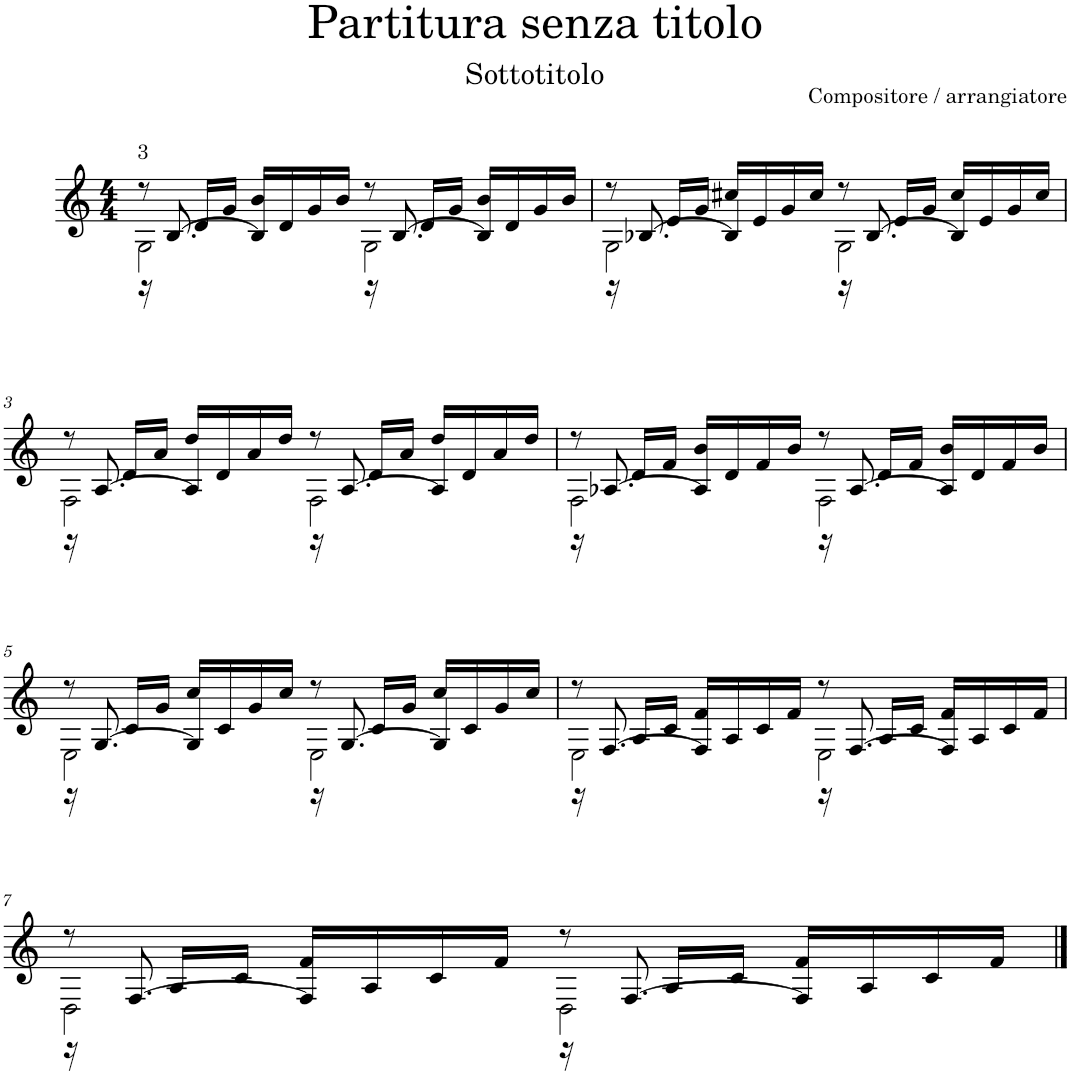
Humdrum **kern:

**kern
*part1
*staff1
*I"Oboe
*I'Ob.
*clefG2
*k[]
*M4/4
=1
*^
*	*^
!LO:TX:a:t=3	!	!
8r	2G\	16r
.	.	[8.B/
16d/LL	.	.
16g/JJ	.	.
16b/LL	.	4B/]
16d/	.	.
16g/	.	.
16b/JJ	.	.
8r	2G\	16r
.	.	[8.B/
16d/LL	.	.
16g/JJ	.	.
16b/LL	.	4B/]
16d/	.	.
16g/	.	.
16b/JJ	.	.
=2	=2	=2
8r	2G\	16r
.	.	[8.B-X/
16e/LL	.	.
16g/JJ	.	.
16cc#X/LL	.	4B-/]
16e/	.	.
16g/	.	.
16cc#/JJ	.	.
8r	2G\	16r
.	.	[8.B-/
16e/LL	.	.
16g/JJ	.	.
16cc#/LL	.	4B-/]
16e/	.	.
16g/	.	.
16cc#/JJ	.	.
!!LO:LB:g=z	!!	!!
=3	=3	=3
8r	2F\	16r
.	.	[8.A/
16d/LL	.	.
16a/JJ	.	.
16dd/LL	.	4A/]
16d/	.	.
16a/	.	.
16dd/JJ	.	.
8r	2F\	16r
.	.	[8.A/
16d/LL	.	.
16a/JJ	.	.
16dd/LL	.	4A/]
16d/	.	.
16a/	.	.
16dd/JJ	.	.
=4	=4	=4
8r	2F\	16r
.	.	[8.A-X/
16d/LL	.	.
16f/JJ	.	.
16b/LL	.	4A-/]
16d/	.	.
16f/	.	.
16b/JJ	.	.
8r	2F\	16r
.	.	[8.A-/
16d/LL	.	.
16f/JJ	.	.
16b/LL	.	4A-/]
16d/	.	.
16f/	.	.
16b/JJ	.	.
!!LO:LB:g=z	!!	!!
=5	=5	=5
8r	2E\	16r
.	.	[8.G/
16c/LL	.	.
16g/JJ	.	.
16cc/LL	.	4G/]
16c/	.	.
16g/	.	.
16cc/JJ	.	.
8r	2E\	16r
.	.	[8.G/
16c/LL	.	.
16g/JJ	.	.
16cc/LL	.	4G/]
16c/	.	.
16g/	.	.
16cc/JJ	.	.
=6	=6	=6
8r	2E\	16r
.	.	[8.F/
16A/LL	.	.
16c/JJ	.	.
16f/LL	.	4F/]
16A/	.	.
16c/	.	.
16f/JJ	.	.
8r	2E\	16r
.	.	[8.F/
16A/LL	.	.
16c/JJ	.	.
16f/LL	.	4F/]
16A/	.	.
16c/	.	.
16f/JJ	.	.
!!LO:LB:g=z	!!	!!
=7	=7	=7
8r	2D\	16r
.	.	[8.F/
16A/LL	.	.
16c/JJ	.	.
16f/LL	.	4F/]
16A/	.	.
16c/	.	.
16f/JJ	.	.
8r	2D\	16r
.	.	[8.F/
16A/LL	.	.
16c/JJ	.	.
16f/LL	.	4F/]
16A/	.	.
16c/	.	.
16f/JJ	.	.
*v	*v	*v
==
*-
